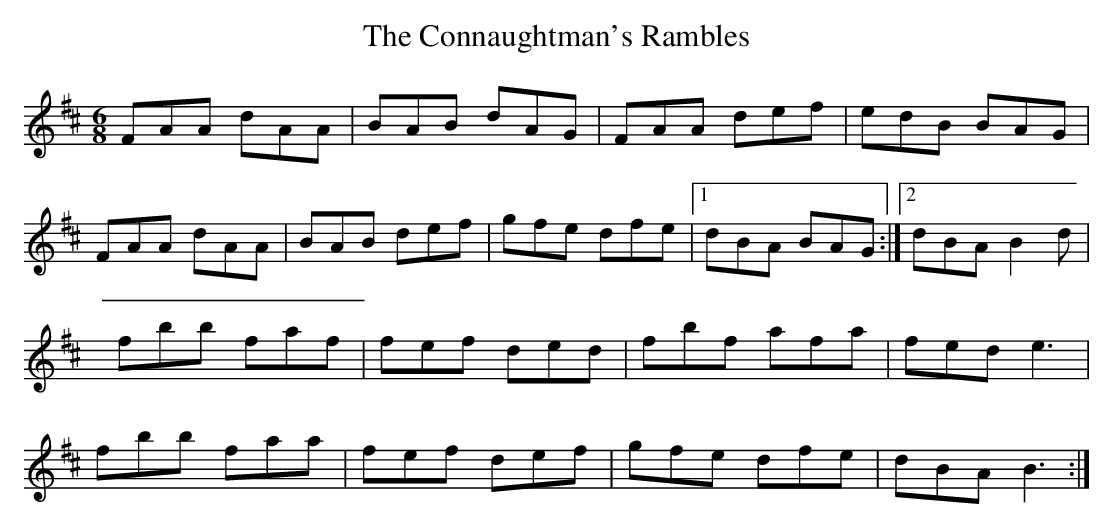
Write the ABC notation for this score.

X:1
T:The Connaughtman's Rambles
M:6/8
L:1/8
K:AMix
FAA dAA|BAB dAG|FAA def|edB BAG|
FAA dAA|BAB def|gfe dfe|1 dBA BAG :|2dBA B2 d|
fbb faf|fef ded|fbf afa|fed e3|
fbb faa|fef def|gfe dfe|dBA B3 :|
